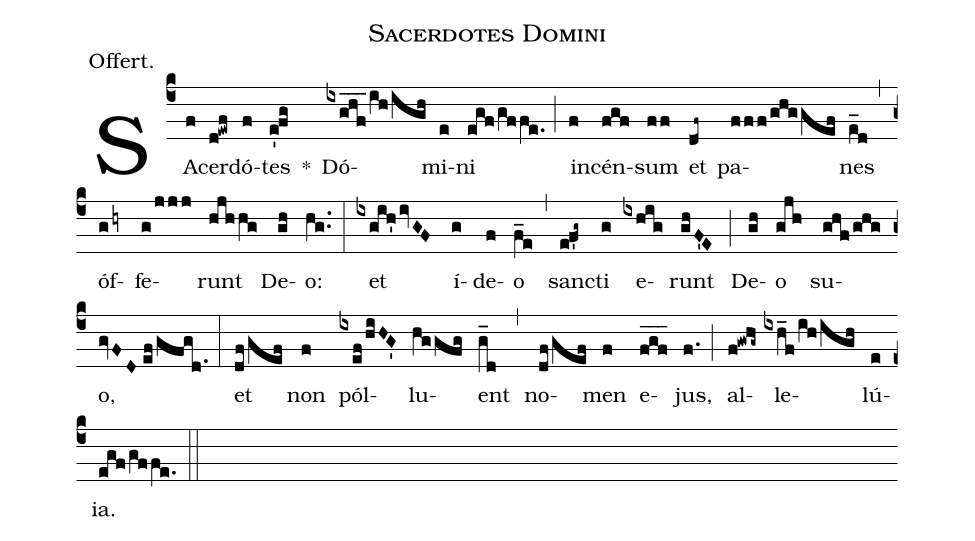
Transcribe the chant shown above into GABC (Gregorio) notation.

name:Sacerdotes Domini;
annotation:Offert.;
mode:4;
office-part:Offertory;
%%
(c4) SA(f)cer(d!ewf)dó(f)tes(e'!fg) *() Dó(ixghf___/ih/igh)mi(e)ni(egf/gffe.) (;) in(f)cén(fgf)sum(ff) et(df~) pa(fff/ghg/gef)nes(e_d) (,) óf(ghy)fe(g/jjj)runt(hjh/hg) De(gh)o:(hg..) (:) et(ixgih'/ivGF) í(g)de(f)o(f_e) (,) sanc(e!f'g~)ti(g) e(ixhig)runt(ghF'E) (;) De(gh)o(gjh) su(ghf/ghg)o,(gvFD//ef/gfgd.) (:) et(df/gef) non(f) pól(ixef/hiHG')lu(hg/gfg)ent(g_d) (,) no(df/gef)men(f) e(fgf___)jus,(f.) (;) al(f!gwhg~)le(ixh_f/ih/igh)lú(e)ia.(egf/gf/fe.) (::)
